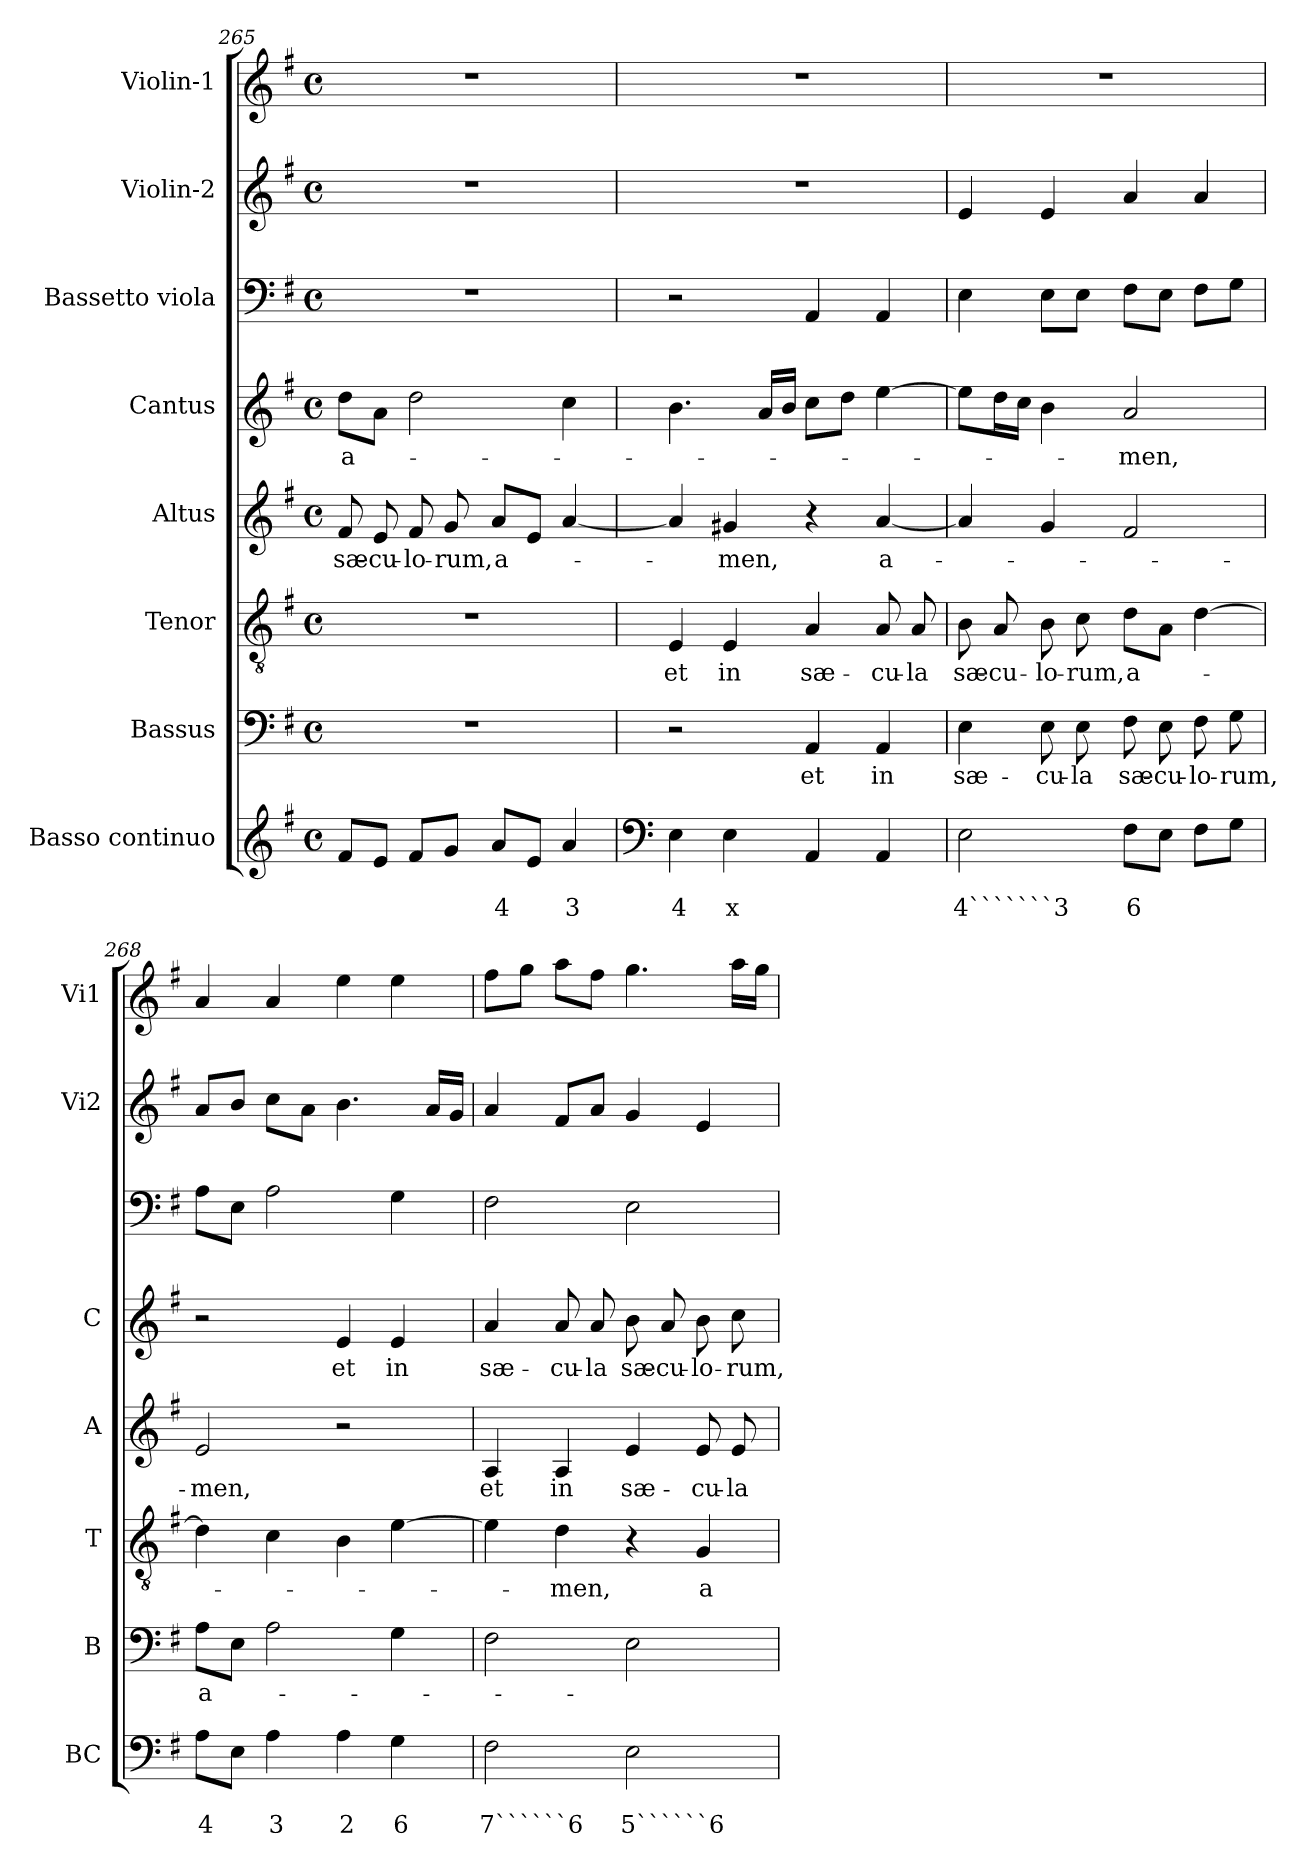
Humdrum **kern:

**kern	**text	**text	**kern	**text	**kern	**text	**kern	**text	**kern	**text	**kern	**kern	**kern
*part8	*part8	*part8	*part7	*part7	*part6	*part6	*part5	*part5	*part4	*part4	*part3	*part2	*part1
*staff8	*staff8	*staff8	*staff7	*staff7	*staff6	*staff6	*staff5	*staff5	*staff4	*staff4	*staff3	*staff2	*staff1
*I"Basso continuo	*	*	*I"Bassus	*	*I"Tenor	*	*I"Altus	*	*I"Cantus	*	*I"Bassetto viola	*I"Violin-2	*I"Violin-1
*I'BC	*	*	*I'B	*	*I'T	*	*I'A	*	*I'C	*	*	*I'Vi2	*I'Vi1
*clefG2	*	*	*clefF4	*	*clefGv2	*	*clefG2	*	*clefG2	*	*clefF4	*clefG2	*clefG2
*k[f#]	*	*	*k[f#]	*	*k[f#]	*	*k[f#]	*	*k[f#]	*	*k[f#]	*k[f#]	*k[f#]
*G:	*	*	*G:	*	*G:	*	*G:	*	*G:	*	*G:	*G:	*G:
*M4/4	*	*	*M4/4	*	*M4/4	*	*M4/4	*	*M4/4	*	*M4/4	*M4/4	*M4/4
*met(c)	*	*	*met(c)	*	*met(c)	*	*met(c)	*	*met(c)	*	*met(c)	*met(c)	*met(c)
=265	=265	=265	=265	=265	=265	=265	=265	=265	=265	=265	=265	=265	=265
!	!	!	!	!	!	!	!	!LO:LY:b	!	!LO:LY:b	!	!	!
8f#/L	.	.	1r	.	1r	.	8f#/	sæ-	8dd\L	a-	1r	1r	1r
!	!	!	!	!	!	!	!	!LO:LY:b	!	!	!	!	!
8e/J	.	.	.	.	.	.	8e/	-cu-	8a\J	.	.	.	.
!	!	!	!	!	!	!	!	!LO:LY:b	!	!	!	!	!
8f#/L	.	.	.	.	.	.	8f#/	-lo-	2dd\	.	.	.	.
!	!	!	!	!	!	!	!	!LO:LY:b	!	!	!	!	!
8g/J	.	.	.	.	.	.	8g/	-rum,	.	.	.	.	.
!	!	!LO:LY:b	!	!	!	!	!	!LO:LY:b	!	!	!	!	!
8a/L	.	4	.	.	.	.	8a/L	a-	.	.	.	.	.
8e/J	.	.	.	.	.	.	8e/J	.	.	.	.	.	.
!	!	!LO:LY:b	!	!	!	!	!	!	!	!	!	!	!
4a/	.	3	.	.	.	.	[4a/	.	4cc\	.	.	.	.
=266	=266	=266	=266	=266	=266	=266	=266	=266	=266	=266	=266	=266	=266
*clefF4	*	*	*	*	*	*	*	*	*	*	*	*	*
!	!	!LO:LY:b	!	!	!	!LO:LY:b	!	!	!	!	!	!	!
4E\	.	4	2r	.	4E/	et	4a/]	.	4.b\	.	2r	1r	1r
!	!	!LO:LY:b	!	!	!	!LO:LY:b	!	!LO:LY:b	!	!	!	!	!
4E\	.	x	.	.	4E/	in	4g#X/	-men,	.	.	.	.	.
.	.	.	.	.	.	.	.	.	16a/LL	.	.	.	.
.	.	.	.	.	.	.	.	.	16b/JJ	.	.	.	.
!	!	!	!	!LO:LY:b	!	!LO:LY:b	!	!	!	!	!	!	!
4AA/	.	.	4AA/	et	4A/	sæ-	4r	.	8cc\L	.	4AA/	.	.
.	.	.	.	.	.	.	.	.	8dd\J	.	.	.	.
!	!	!	!	!LO:LY:b	!	!LO:LY:b	!	!LO:LY:b	!	!	!	!	!
4AA/	.	.	4AA/	in	8A/	-cu-	[4a/	a-	[4ee\	.	4AA/	.	.
!	!	!	!	!	!	!LO:LY:b	!	!	!	!	!	!	!
.	.	.	.	.	8A/	-la	.	.	.	.	.	.	.
=267	=267	=267	=267	=267	=267	=267	=267	=267	=267	=267	=267	=267	=267
!	!	!LO:LY:b	!	!LO:LY:b	!	!LO:LY:b	!	!	!	!	!	!	!
2E\	.	4```````3	4E\	sæ-	8B\	sæ-	4a/]	.	8ee\L]	.	4E\	4e/	1r
!	!	!	!	!	!	!LO:LY:b	!	!	!	!	!	!	!
.	.	.	.	.	8A/	-cu-	.	.	16dd\L	.	.	.	.
.	.	.	.	.	.	.	.	.	16cc\JJ	.	.	.	.
!	!	!	!	!LO:LY:b	!	!LO:LY:b	!	!	!	!	!	!	!
.	.	.	8E\	-cu-	8B\	-lo-	4g/	.	4b\	.	8E\L	4e/	.
!	!	!	!	!LO:LY:b	!	!LO:LY:b	!	!	!	!	!	!	!
.	.	.	8E\	-la	8c\	-rum,	.	.	.	.	8E\J	.	.
!	!	!LO:LY:b	!	!LO:LY:b	!	!LO:LY:b	!	!	!	!LO:LY:b	!	!	!
8F#\L	.	6	8F#\	sæ-	8d\L	a-	2f#/	.	2a/	-men,	8F#\L	4a/	.
!	!	!	!	!LO:LY:b	!	!	!	!	!	!	!	!	!
8E\J	.	.	8E\	-cu-	8A\J	.	.	.	.	.	8E\J	.	.
!	!	!	!	!LO:LY:b	!	!	!	!	!	!	!	!	!
8F#\L	.	.	8F#\	-lo-	[4d\	.	.	.	.	.	8F#\L	4a/	.
!	!	!	!	!LO:LY:b	!	!	!	!	!	!	!	!	!
8G\J	.	.	8G\	-rum,	.	.	.	.	.	.	8G\J	.	.
!!LO:PB:g=z
=268	=268	=268	=268	=268	=268	=268	=268	=268	=268	=268	=268	=268	=268
!	!	!LO:LY:b	!	!LO:LY:b	!	!	!	!LO:LY:b	!	!	!	!	!
8A\L	.	4	8A\L	a-	4d\]	.	2e/	-men,	2r	.	8A\L	8a/L	4a/
8E\J	.	.	8E\J	.	.	.	.	.	.	.	8E\J	8b/J	.
!	!	!LO:LY:b	!	!	!	!	!	!	!	!	!	!	!
4A\	.	3	2A\	.	4c\	.	.	.	.	.	2A\	8cc\L	4a/
.	.	.	.	.	.	.	.	.	.	.	.	8a\J	.
!	!	!LO:LY:b	!	!	!	!	!	!	!	!LO:LY:b	!	!	!
4A\	.	2	.	.	4B\	.	2r	.	4e/	et	.	4.b\	4ee\
!	!	!LO:LY:b	!	!	!	!	!	!	!	!LO:LY:b	!	!	!
4G\	.	6	4G\	.	[4e\	.	.	.	4e/	in	4G\	.	4ee\
.	.	.	.	.	.	.	.	.	.	.	.	16a/LL	.
.	.	.	.	.	.	.	.	.	.	.	.	16g/JJ	.
=269	=269	=269	=269	=269	=269	=269	=269	=269	=269	=269	=269	=269	=269
!	!	!LO:LY:b	!	!	!	!	!	!LO:LY:b	!	!LO:LY:b	!	!	!
2F#\	.	7``````6	2F#\	.	4e\]	.	4A/	et	4a/	sæ-	2F#\	4a/	8ff#\L
.	.	.	.	.	.	.	.	.	.	.	.	.	8gg\J
!	!	!	!	!	!	!LO:LY:b	!	!LO:LY:b	!	!LO:LY:b	!	!	!
.	.	.	.	.	4d\	-men,	4A/	in	8a/	-cu-	.	8f#/L	8aa\L
!	!	!	!	!	!	!	!	!	!	!LO:LY:b	!	!	!
.	.	.	.	.	.	.	.	.	8a/	-la	.	8a/J	8ff#\J
!	!	!LO:LY:b	!	!	!	!	!	!LO:LY:b	!	!LO:LY:b	!	!	!
2E\	.	5``````6	2E\	.	4r	.	4e/	sæ-	8b\	sæ-	2E\	4g/	4.gg\
!	!	!	!	!	!	!	!	!	!	!LO:LY:b	!	!	!
.	.	.	.	.	.	.	.	.	8a/	-cu-	.	.	.
!	!	!	!	!	!	!LO:LY:b	!	!LO:LY:b	!	!LO:LY:b	!	!	!
.	.	.	.	.	4G/	a-	8e/	-cu-	8b\	-lo-	.	4e/	.
!	!	!	!	!	!	!	!	!LO:LY:b	!	!LO:LY:b	!	!	!
.	.	.	.	.	.	.	8e/	-la	8cc\	-rum,	.	.	16aa\LL
.	.	.	.	.	.	.	.	.	.	.	.	.	16gg\JJ
=	=	=	=	=	=	=	=	=	=	=	=	=	=
*-	*-	*-	*-	*-	*-	*-	*-	*-	*-	*-	*-	*-	*-
